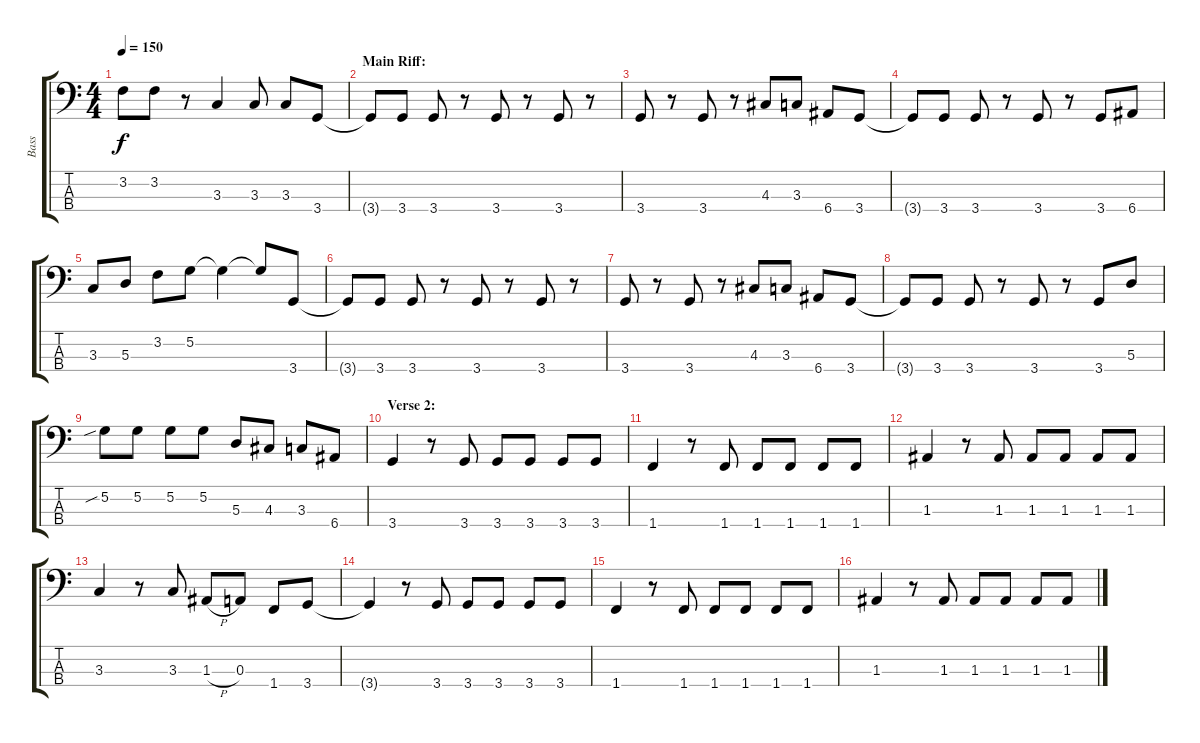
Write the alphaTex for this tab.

\track ("Bass" "Bass") {instrument electricbasspick}
\staff {score tabs}
\tuning (G2 D2 A1 E1) {hide}
\ts (4 4)
\tempo 150
\clef f4
\ks c
3.2.8{dy f} 3.2.8 r.8 3.3.4 3.3.8 3.3.8 3.4.8 |
\section ("" "Main Riff:")
3.4{t}.8 3.4.8 3.4.8 r.8 3.4.8 r.8 3.4.8 r.8 |
3.4.8 r.8 3.4.8 r.8 4.3.8 3.3.8 6.4.8 3.4.8 |
3.4{t}.8 3.4.8 3.4.8 r.8 3.4.8 r.8 3.4.8 6.4.8 |
3.3.8 5.3.8 3.2.8 5.2.8 5.2{t}.4 5.2{t}.8 3.4.8 |
3.4{t}.8 3.4.8 3.4.8 r.8 3.4.8 r.8 3.4.8 r.8 |
3.4.8 r.8 3.4.8 r.8 4.3.8 3.3.8 6.4.8 3.4.8 |
3.4{t}.8 3.4.8 3.4.8 r.8 3.4.8 r.8 3.4.8 5.3.8 |
5.2{sib}.8 5.2.8 5.2.8 5.2.8 5.3.8 4.3.8 3.3.8 6.4.8 |
\section ("" "Verse 2:")
3.4.4 r.8 3.4.8 3.4.8 3.4.8 3.4.8 3.4.8 |
1.4.4 r.8 1.4.8 1.4.8 1.4.8 1.4.8 1.4.8 |
1.3.4 r.8 1.3.8 1.3.8 1.3.8 1.3.8 1.3.8 |
3.3.4 r.8 3.3.8 1.3{h}.8 0.3.8 1.4.8 3.4.8 |
3.4{t}.4 r.8 3.4.8 3.4.8 3.4.8 3.4.8 3.4.8 |
1.4.4 r.8 1.4.8 1.4.8 1.4.8 1.4.8 1.4.8 |
1.3.4 r.8 1.3.8 1.3.8 1.3.8 1.3.8 1.3.8
